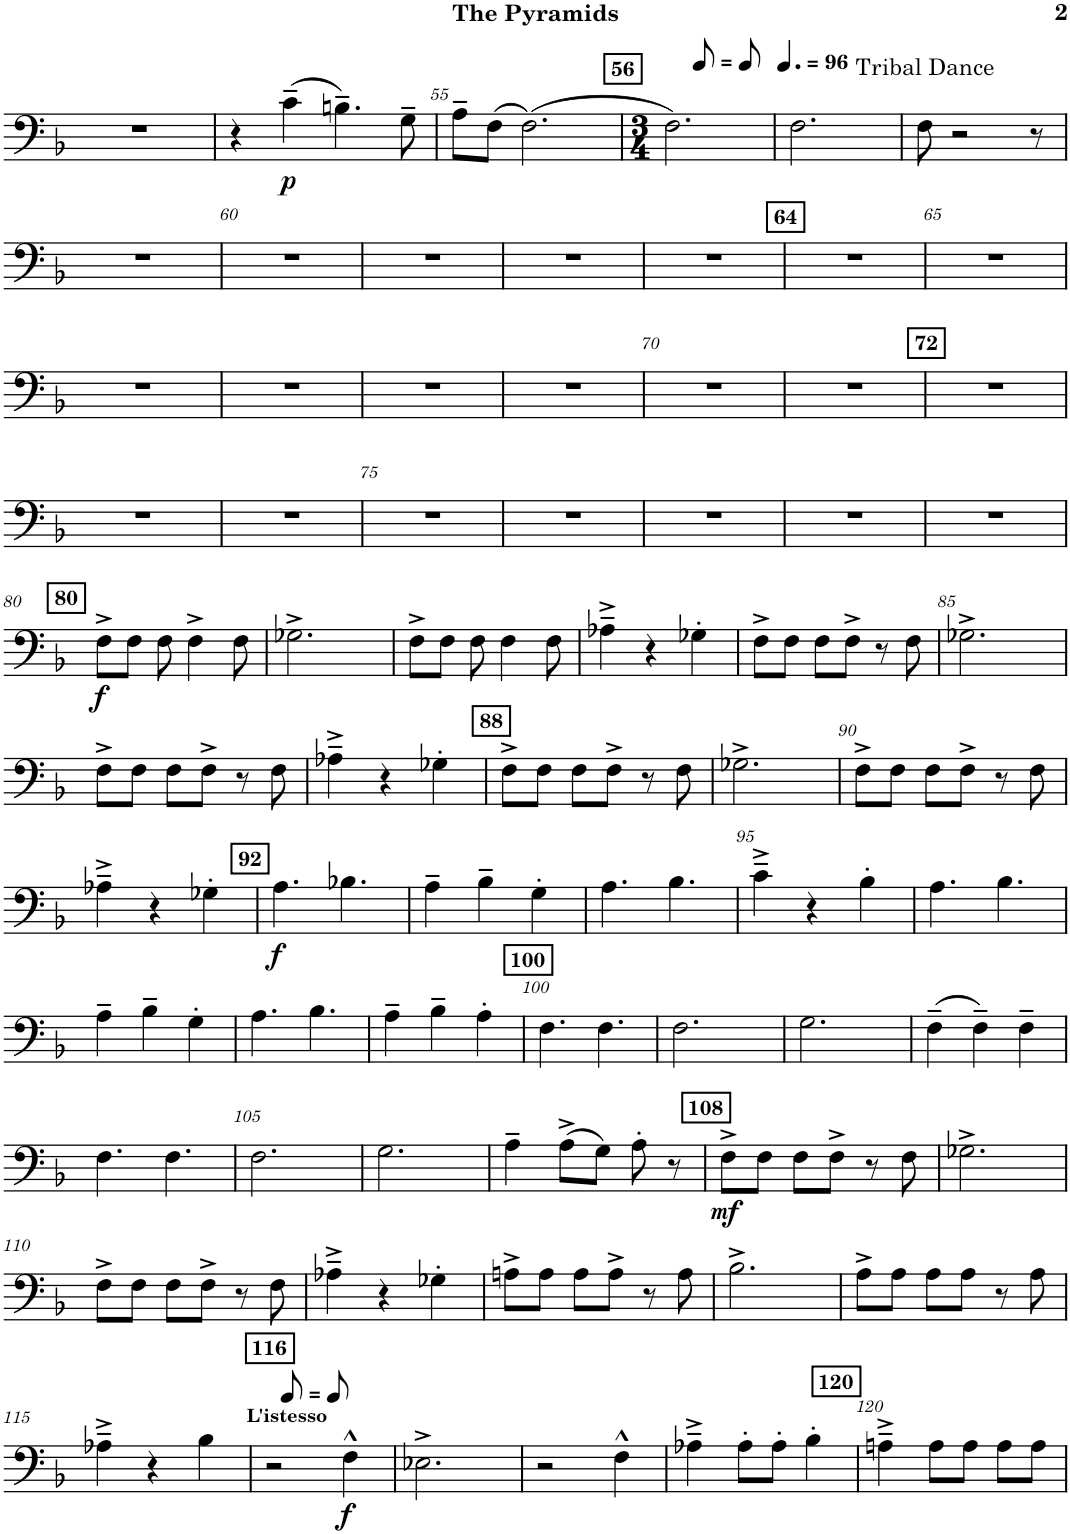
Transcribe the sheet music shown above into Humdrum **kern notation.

**kern	**dynam
*part1	*part1
*staff1	*staff1
*I"Euphonium	*
*I'Euph.	*
!!LO:PB:g=z
*clefF4	*
*k[b-]	*
*M4/4	*
=53	=53
1r	.
=54	=54
4r	.
!	!LO:DY:b
(4c~\	p
4.Bn~\)	.
8G~\	.
=55	=55
8A~\L	.
(8F\J	.
(2.F\)	.
!!LO:REH:place=s1:a:B:cj:fs=8:t=56
=56	=56
*M3/4	*
!LO:TX:a:t=Tribal Dance	!
2.F\)	.
=57	=57
2.F\	.
=58	=58
8F\	.
2r	.
*MM144	*
8r	.
!!LO:LB:g=z
=59	=59
2.r	.
=60	=60
2.r	.
=61	=61
2.r	.
=62	=62
2.r	.
=63	=63
2.r	.
!!LO:REH:place=s1:a:B:cj:fs=8:t=64
=64	=64
2.r	.
=65	=65
2.r	.
!!LO:LB:g=z
=66	=66
2.r	.
=67	=67
2.r	.
=68	=68
2.r	.
=69	=69
2.r	.
=70	=70
2.r	.
=71	=71
2.r	.
!!LO:REH:place=s1:a:B:cj:fs=8:t=72
=72	=72
2.r	.
!!LO:LB:g=z
=73	=73
2.r	.
=74	=74
2.r	.
=75	=75
2.r	.
=76	=76
2.r	.
=77	=77
2.r	.
=78	=78
2.r	.
=79	=79
2.r	.
!!LO:LB:g=z
!!LO:REH:place=s1:a:B:cj:fs=8:t=80
=80	=80
!	!LO:DY:b
8F^\L	f
8F\J	.
8F\	.
4F^\	.
8F\	.
=81	=81
2.G-X^\	.
=82	=82
8F^\L	.
8F\J	.
8F\	.
4F\	.
8F\	.
=83	=83
4A-X~^\	.
4r	.
4G-X'\	.
=84	=84
8F^\L	.
8F\J	.
8F\L	.
8F^\J	.
8r	.
8F\	.
=85	=85
2.G-X^\	.
!!LO:LB:g=z
=86	=86
8F^\L	.
8F\J	.
8F\L	.
8F^\J	.
8r	.
8F\	.
=87	=87
4A-X~^\	.
4r	.
4G-X'\	.
!!LO:REH:place=s1:a:B:cj:fs=8:t=88
=88	=88
8F^\L	.
8F\J	.
8F\L	.
8F^\J	.
8r	.
8F\	.
=89	=89
2.G-X^\	.
=90	=90
8F^\L	.
8F\J	.
8F\L	.
8F^\J	.
8r	.
8F\	.
!!LO:LB:g=z
=91	=91
4A-X~^\	.
4r	.
4G-X'\	.
!!LO:REH:place=s1:a:B:cj:fs=8:t=92
=92	=92
!	!LO:DY:b
4.A\	f
4.B-X\	.
=93	=93
4A~\	.
4B-~\	.
4G'\	.
=94	=94
4.A\	.
4.B-\	.
=95	=95
4c~^\	.
4r	.
4B-'\	.
=96	=96
4.A\	.
4.B-\	.
!!LO:LB:g=z
=97	=97
4A~\	.
4B-~\	.
4G'\	.
=98	=98
4.A\	.
4.B-\	.
=99	=99
4A~\	.
4B-~\	.
4A'\	.
!!LO:REH:place=s1:a:B:cj:fs=8:t=100
=100	=100
4.F\	.
4.F\	.
=101	=101
2.F\	.
=102	=102
2.G\	.
=103	=103
(4F~\	.
4F~\)	.
4F~\	.
!!LO:LB:g=z
=104	=104
4.F\	.
4.F\	.
=105	=105
2.F\	.
=106	=106
2.G\	.
=107	=107
4A~\	.
(8A^\L	.
8G\J)	.
8A'\	.
8r	.
!!LO:REH:place=s1:a:B:cj:fs=8:t=108
=108	=108
!	!LO:DY:b
8F^\L	mf
8F\J	.
8F\L	.
8F^\J	.
8r	.
8F\	.
=109	=109
2.G-X^\	.
!!LO:LB:g=z
=110	=110
8F^\L	.
8F\J	.
8F\L	.
8F^\J	.
8r	.
8F\	.
=111	=111
4A-X~^\	.
4r	.
4G-X'\	.
=112	=112
8An^\L	.
8A\J	.
8A\L	.
8A^\J	.
8r	.
8A\	.
=113	=113
2.B-^\	.
=114	=114
8A^\L	.
8A\J	.
8A\L	.
8A\J	.
8r	.
8A\	.
!!LO:LB:g=z
=115	=115
4A-X~^\	.
4r	.
4B-\	.
=116	=116
!!LO:REH:place=s1:a:B:cj:fs=8:t=116
*MM144	*
!LO:TX:a:B:t=L'istesso	!
2r	.
!	!LO:DY:b
4F^^\	f
=117	=117
2.E-X^\	.
=118	=118
2r	.
4F^^\	.
=119	=119
4A-X~^\	.
8A-'\L	.
8A-'\J	.
4B-'\	.
!!LO:REH:place=s1:a:B:cj:fs=8:t=120
=120	=120
4An~^\	.
8A\L	.
8A\J	.
8A\L	.
8A\J	.
=	=
*-	*-
